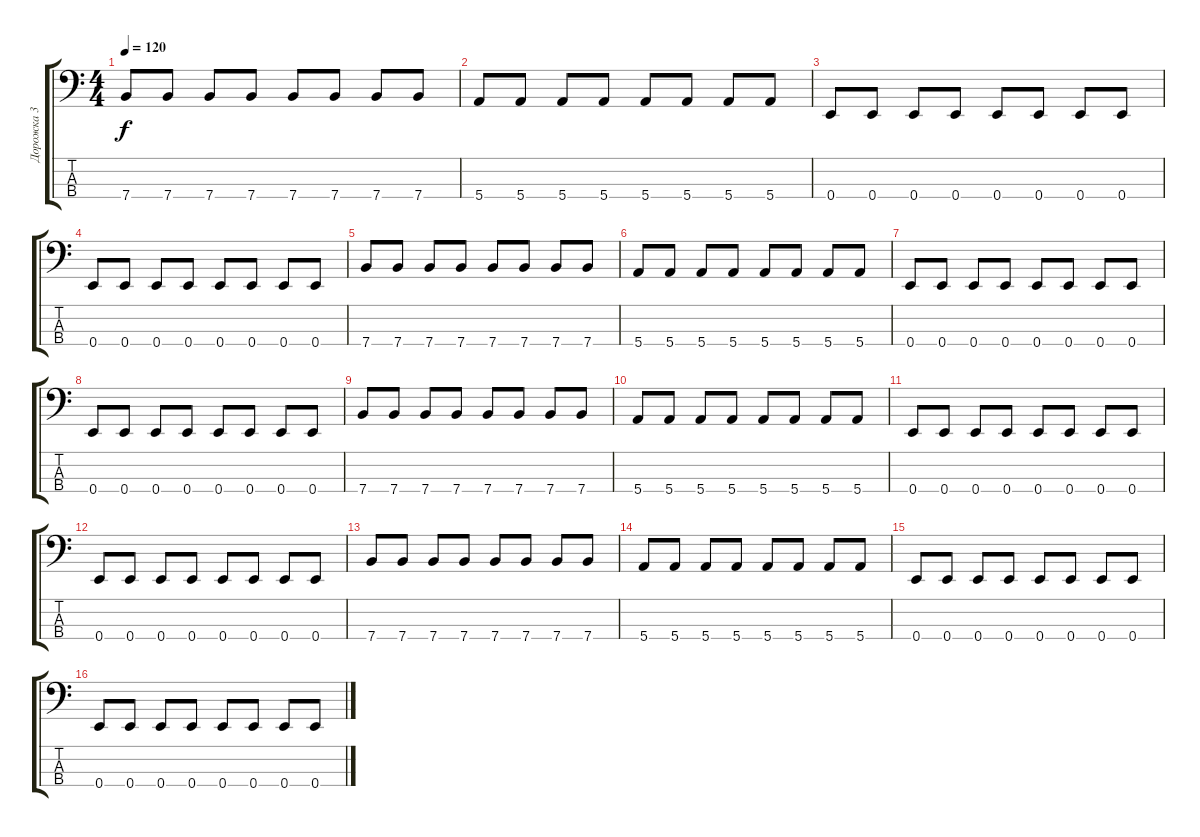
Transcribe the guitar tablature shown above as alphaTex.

\track ("Дорожка 3" "Дорожка 3") {instrument electricbassfinger}
\staff {score tabs}
\tuning (G2 D2 A1 E1) {hide}
\ts (4 4)
\tempo 120
\clef f4
\ks c
7.4.8{dy f} 7.4.8 7.4.8 7.4.8 7.4.8 7.4.8 7.4.8 7.4.8 |
5.4.8 5.4.8 5.4.8 5.4.8 5.4.8 5.4.8 5.4.8 5.4.8 |
0.4.8 0.4.8 0.4.8 0.4.8 0.4.8 0.4.8 0.4.8 0.4.8 |
0.4.8 0.4.8 0.4.8 0.4.8 0.4.8 0.4.8 0.4.8 0.4.8 |
7.4.8 7.4.8 7.4.8 7.4.8 7.4.8 7.4.8 7.4.8 7.4.8 |
5.4.8 5.4.8 5.4.8 5.4.8 5.4.8 5.4.8 5.4.8 5.4.8 |
0.4.8 0.4.8 0.4.8 0.4.8 0.4.8 0.4.8 0.4.8 0.4.8 |
0.4.8 0.4.8 0.4.8 0.4.8 0.4.8 0.4.8 0.4.8 0.4.8 |
7.4.8 7.4.8 7.4.8 7.4.8 7.4.8 7.4.8 7.4.8 7.4.8 |
5.4.8 5.4.8 5.4.8 5.4.8 5.4.8 5.4.8 5.4.8 5.4.8 |
0.4.8 0.4.8 0.4.8 0.4.8 0.4.8 0.4.8 0.4.8 0.4.8 |
0.4.8 0.4.8 0.4.8 0.4.8 0.4.8 0.4.8 0.4.8 0.4.8 |
7.4.8 7.4.8 7.4.8 7.4.8 7.4.8 7.4.8 7.4.8 7.4.8 |
5.4.8 5.4.8 5.4.8 5.4.8 5.4.8 5.4.8 5.4.8 5.4.8 |
0.4.8 0.4.8 0.4.8 0.4.8 0.4.8 0.4.8 0.4.8 0.4.8 |
0.4.8 0.4.8 0.4.8 0.4.8 0.4.8 0.4.8 0.4.8 0.4.8
